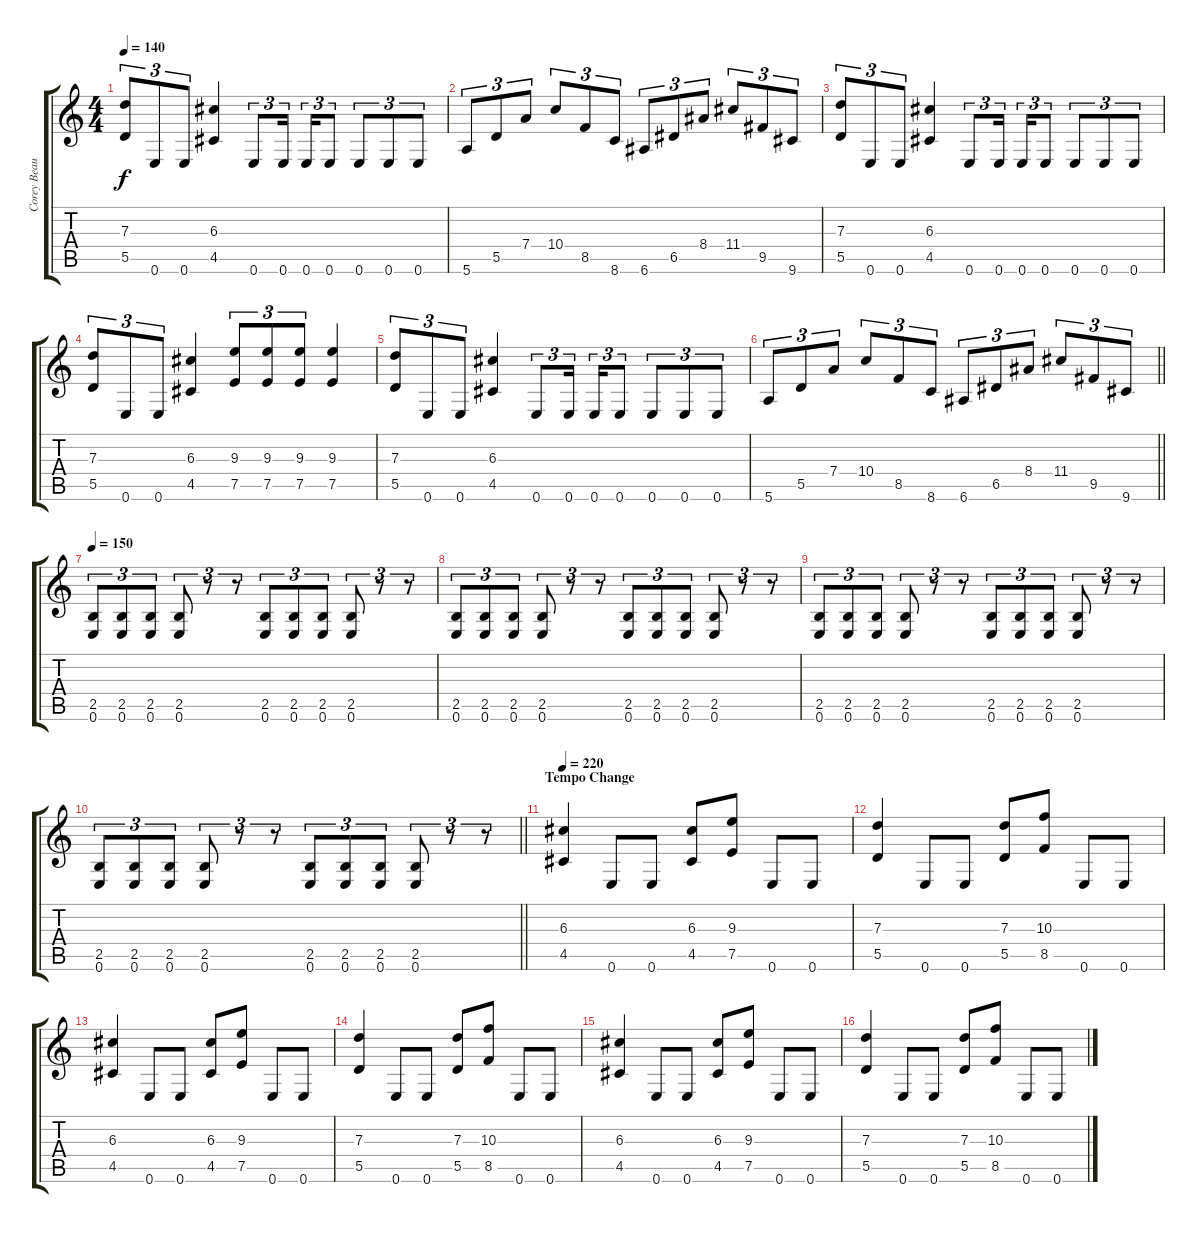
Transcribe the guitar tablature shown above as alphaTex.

\track ("Corey Beaulieu" "Corey Beau") {instrument distortionguitar}
\staff {score tabs}
\tuning (E4 B3 G3 D3 A2 E2) {hide}
\ts (4 4)
\tempo 140
\clef g2
\ks c
(7.3 5.5).8{tu (3 2) dy f} 0.6.8{tu (3 2)} 0.6.8{tu (3 2)} (6.3 4.5).4 0.6.8{tu (3 2)} 0.6.16{tu (3 2) beam splitsecondary} 0.6.16{tu (3 2)} 0.6.8{tu (3 2)} 0.6.8{tu (3 2)} 0.6.8{tu (3 2)} 0.6.8{tu (3 2)} |
5.6.8{tu (3 2)} 5.5.8{tu (3 2)} 7.4.8{tu (3 2)} 10.4.8{tu (3 2)} 8.5.8{tu (3 2)} 8.6.8{tu (3 2)} 6.6.8{tu (3 2)} 6.5.8{tu (3 2)} 8.4.8{tu (3 2)} 11.4.8{tu (3 2)} 9.5.8{tu (3 2)} 9.6.8{tu (3 2)} |
(7.3 5.5).8{tu (3 2)} 0.6.8{tu (3 2)} 0.6.8{tu (3 2)} (6.3 4.5).4 0.6.8{tu (3 2)} 0.6.16{tu (3 2) beam splitsecondary} 0.6.16{tu (3 2)} 0.6.8{tu (3 2)} 0.6.8{tu (3 2)} 0.6.8{tu (3 2)} 0.6.8{tu (3 2)} |
(7.3 5.5).8{tu (3 2)} 0.6.8{tu (3 2)} 0.6.8{tu (3 2)} (6.3 4.5).4 (9.3 7.5).8{tu (3 2)} (9.3 7.5).8{tu (3 2)} (9.3 7.5).8{tu (3 2)} (9.3 7.5).4 |
(7.3 5.5).8{tu (3 2)} 0.6.8{tu (3 2)} 0.6.8{tu (3 2)} (6.3 4.5).4 0.6.8{tu (3 2)} 0.6.16{tu (3 2) beam splitsecondary} 0.6.16{tu (3 2)} 0.6.8{tu (3 2)} 0.6.8{tu (3 2)} 0.6.8{tu (3 2)} 0.6.8{tu (3 2)} |
\barLineRight lightlight
5.6.8{tu (3 2)} 5.5.8{tu (3 2)} 7.4.8{tu (3 2)} 10.4.8{tu (3 2)} 8.5.8{tu (3 2)} 8.6.8{tu (3 2)} 6.6.8{tu (3 2)} 6.5.8{tu (3 2)} 8.4.8{tu (3 2)} 11.4.8{tu (3 2)} 9.5.8{tu (3 2)} 9.6.8{tu (3 2)} |
\tempo 150
(2.5 0.6).8{tu (3 2)} (2.5 0.6).8{tu (3 2)} (2.5 0.6).8{tu (3 2)} (2.5 0.6).8{tu (3 2)} r.8{tu (3 2)} r.8{tu (3 2)} (2.5 0.6).8{tu (3 2)} (2.5 0.6).8{tu (3 2)} (2.5 0.6).8{tu (3 2)} (2.5 0.6).8{tu (3 2)} r.8{tu (3 2)} r.8{tu (3 2)} |
(2.5 0.6).8{tu (3 2)} (2.5 0.6).8{tu (3 2)} (2.5 0.6).8{tu (3 2)} (2.5 0.6).8{tu (3 2)} r.8{tu (3 2)} r.8{tu (3 2)} (2.5 0.6).8{tu (3 2)} (2.5 0.6).8{tu (3 2)} (2.5 0.6).8{tu (3 2)} (2.5 0.6).8{tu (3 2)} r.8{tu (3 2)} r.8{tu (3 2)} |
(2.5 0.6).8{tu (3 2)} (2.5 0.6).8{tu (3 2)} (2.5 0.6).8{tu (3 2)} (2.5 0.6).8{tu (3 2)} r.8{tu (3 2)} r.8{tu (3 2)} (2.5 0.6).8{tu (3 2)} (2.5 0.6).8{tu (3 2)} (2.5 0.6).8{tu (3 2)} (2.5 0.6).8{tu (3 2)} r.8{tu (3 2)} r.8{tu (3 2)} |
\barLineRight lightlight
(2.5 0.6).8{tu (3 2)} (2.5 0.6).8{tu (3 2)} (2.5 0.6).8{tu (3 2)} (2.5 0.6).8{tu (3 2)} r.8{tu (3 2)} r.8{tu (3 2)} (2.5 0.6).8{tu (3 2)} (2.5 0.6).8{tu (3 2)} (2.5 0.6).8{tu (3 2)} (2.5 0.6).8{tu (3 2)} r.8{tu (3 2)} r.8{tu (3 2)} |
\section ("" "Tempo Change")
\tempo 220
(6.3 4.5).4 0.6.8 0.6.8 (6.3 4.5).8 (9.3 7.5).8 0.6.8 0.6.8 |
(7.3 5.5).4 0.6.8 0.6.8 (7.3 5.5).8 (10.3 8.5).8 0.6.8 0.6.8 |
(6.3 4.5).4 0.6.8 0.6.8 (6.3 4.5).8 (9.3 7.5).8 0.6.8 0.6.8 |
(7.3 5.5).4 0.6.8 0.6.8 (7.3 5.5).8 (10.3 8.5).8 0.6.8 0.6.8 |
(6.3 4.5).4 0.6.8 0.6.8 (6.3 4.5).8 (9.3 7.5).8 0.6.8 0.6.8 |
(7.3 5.5).4 0.6.8 0.6.8 (7.3 5.5).8 (10.3 8.5).8 0.6.8 0.6.8
